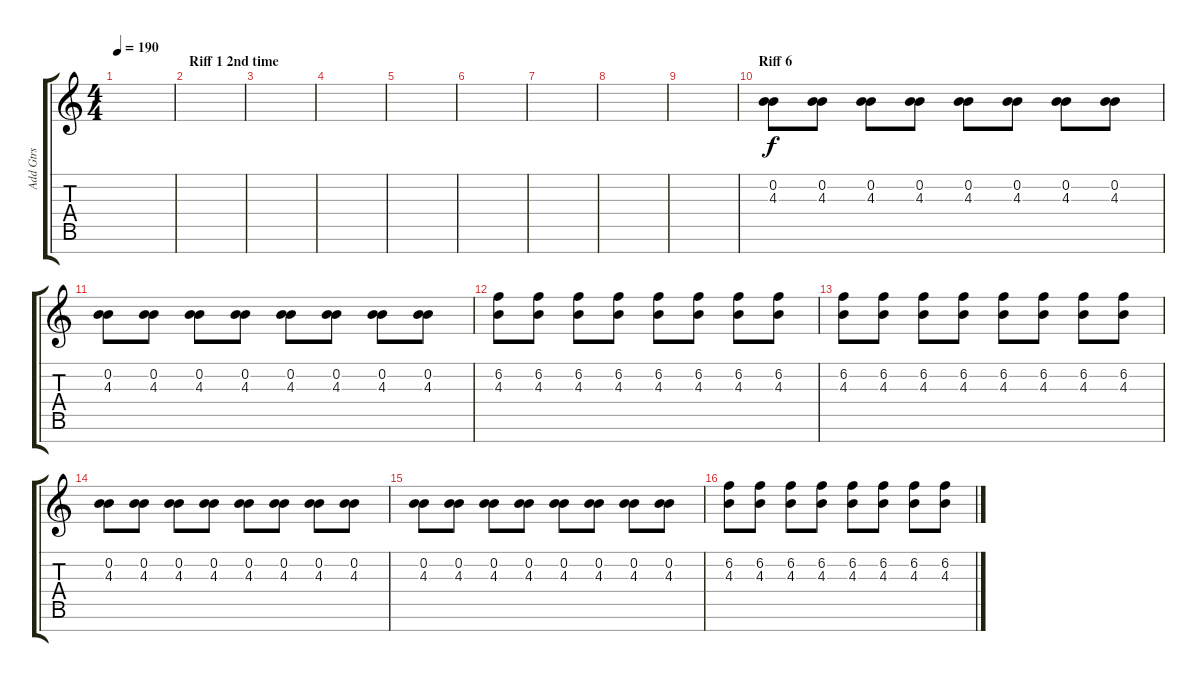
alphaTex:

\track ("Add Gtrs" "Add Gtrs") {instrument distortionguitar}
\staff {score tabs}
\tuning (E4 B3 G3 D3 A2 E2 B1) {hide}
\ts (4 4)
\tempo 190
\clef g2
\ks c
|
\section ("" "Riff 1 2nd time")
|
|
|
|
|
|
|
|
\section ("" "Riff 6")
(0.2 4.3).8 (0.2 4.3).8 (0.2 4.3).8 (0.2 4.3).8 (0.2 4.3).8 (0.2 4.3).8 (0.2 4.3).8 (0.2 4.3).8 |
(0.2 4.3).8 (0.2 4.3).8 (0.2 4.3).8 (0.2 4.3).8 (0.2 4.3).8 (0.2 4.3).8 (0.2 4.3).8 (0.2 4.3).8 |
(6.2 4.3).8 (6.2 4.3).8 (6.2 4.3).8 (6.2 4.3).8 (6.2 4.3).8 (6.2 4.3).8 (6.2 4.3).8 (6.2 4.3).8 |
(6.2 4.3).8 (6.2 4.3).8 (6.2 4.3).8 (6.2 4.3).8 (6.2 4.3).8 (6.2 4.3).8 (6.2 4.3).8 (6.2 4.3).8 |
(0.2 4.3).8 (0.2 4.3).8 (0.2 4.3).8 (0.2 4.3).8 (0.2 4.3).8 (0.2 4.3).8 (0.2 4.3).8 (0.2 4.3).8 |
(0.2 4.3).8 (0.2 4.3).8 (0.2 4.3).8 (0.2 4.3).8 (0.2 4.3).8 (0.2 4.3).8 (0.2 4.3).8 (0.2 4.3).8 |
(6.2 4.3).8 (6.2 4.3).8 (6.2 4.3).8 (6.2 4.3).8 (6.2 4.3).8 (6.2 4.3).8 (6.2 4.3).8 (6.2 4.3).8
